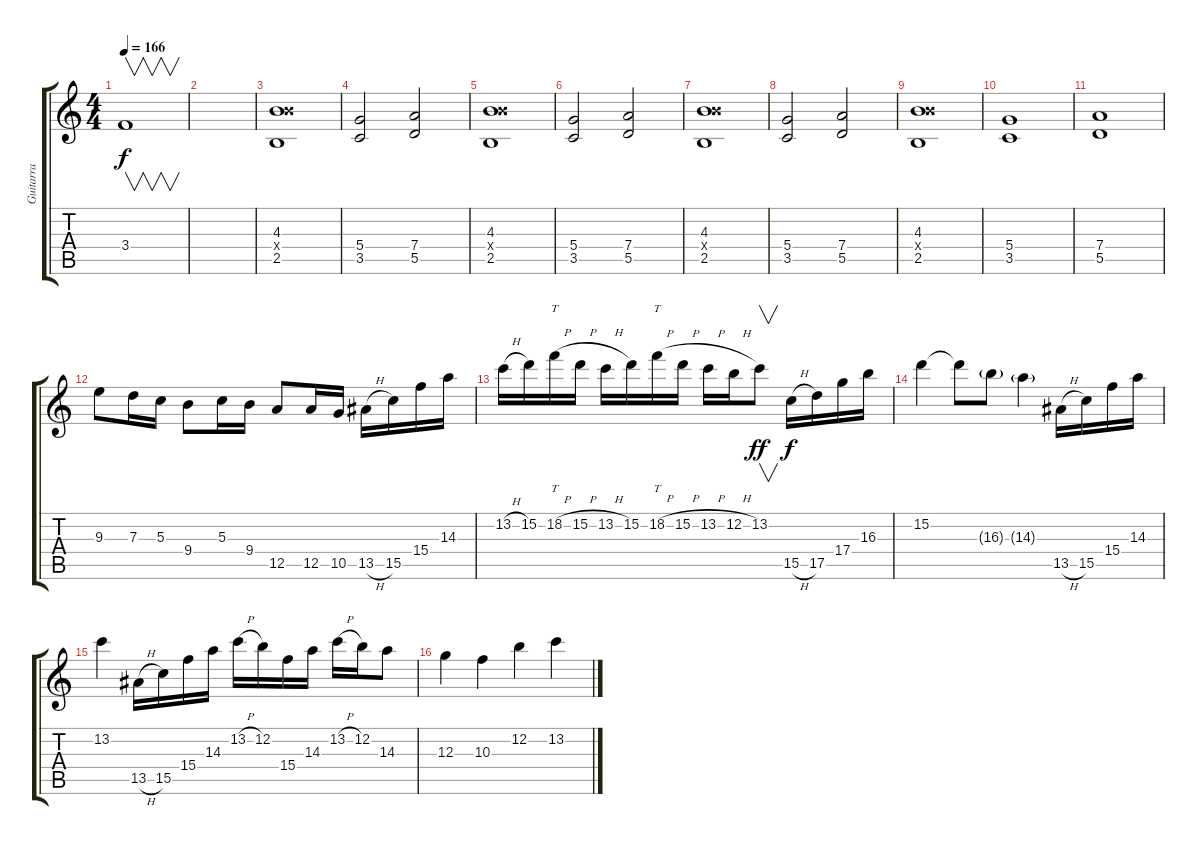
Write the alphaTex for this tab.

\track ("Guitarra" "Guitarra") {instrument distortionguitar}
\staff {score tabs}
\tuning (E4 B3 G3 D3 A2 E2) {hide}
\ts (4 4)
\tempo 166
\clef g2
\ks c
3.4.1{v dy f} |
|
(4.3 9.4{x} 2.5).1 |
(5.4 3.5).2 (7.4 5.5).2 |
(4.3 9.4{x} 2.5).1 |
(5.4 3.5).2 (7.4 5.5).2 |
(4.3 9.4{x} 2.5).1 |
(5.4 3.5).2 (7.4 5.5).2 |
(4.3 9.4{x} 2.5).1 |
(5.4 3.5).1 |
(7.4 5.5).1 |
9.3.8 7.3.16 5.3.16 9.4.8 5.3.16 9.4.16 12.5.8 12.5.16 10.5.16 13.5{h}.16 15.5.16 15.4.16 14.3.16 |
13.2{h}.16 15.2.16 18.2{h}.16{tt} 15.2{h}.16 13.2{h}.16 15.2.16 18.2{h}.16{tt} 15.2{h}.16 13.2{h}.16 12.2{h}.16 13.2.8{v dy ff} 15.5{h}.16{dy f} 17.5.16 17.4.16 16.3.16 |
15.2.4 15.2{t}.8 16.3{g}.8 14.3{g}.4 13.5{h}.16 15.5.16 15.4.16 14.3.16 |
13.2.4 13.5{h}.16 15.5.16 15.4.16 14.3.16 13.2{h}.16 12.2.16 15.4.16 14.3.16 13.2{h}.16 12.2.16 14.3.8 |
12.3.4 10.3.4 12.2.4 13.2.4
